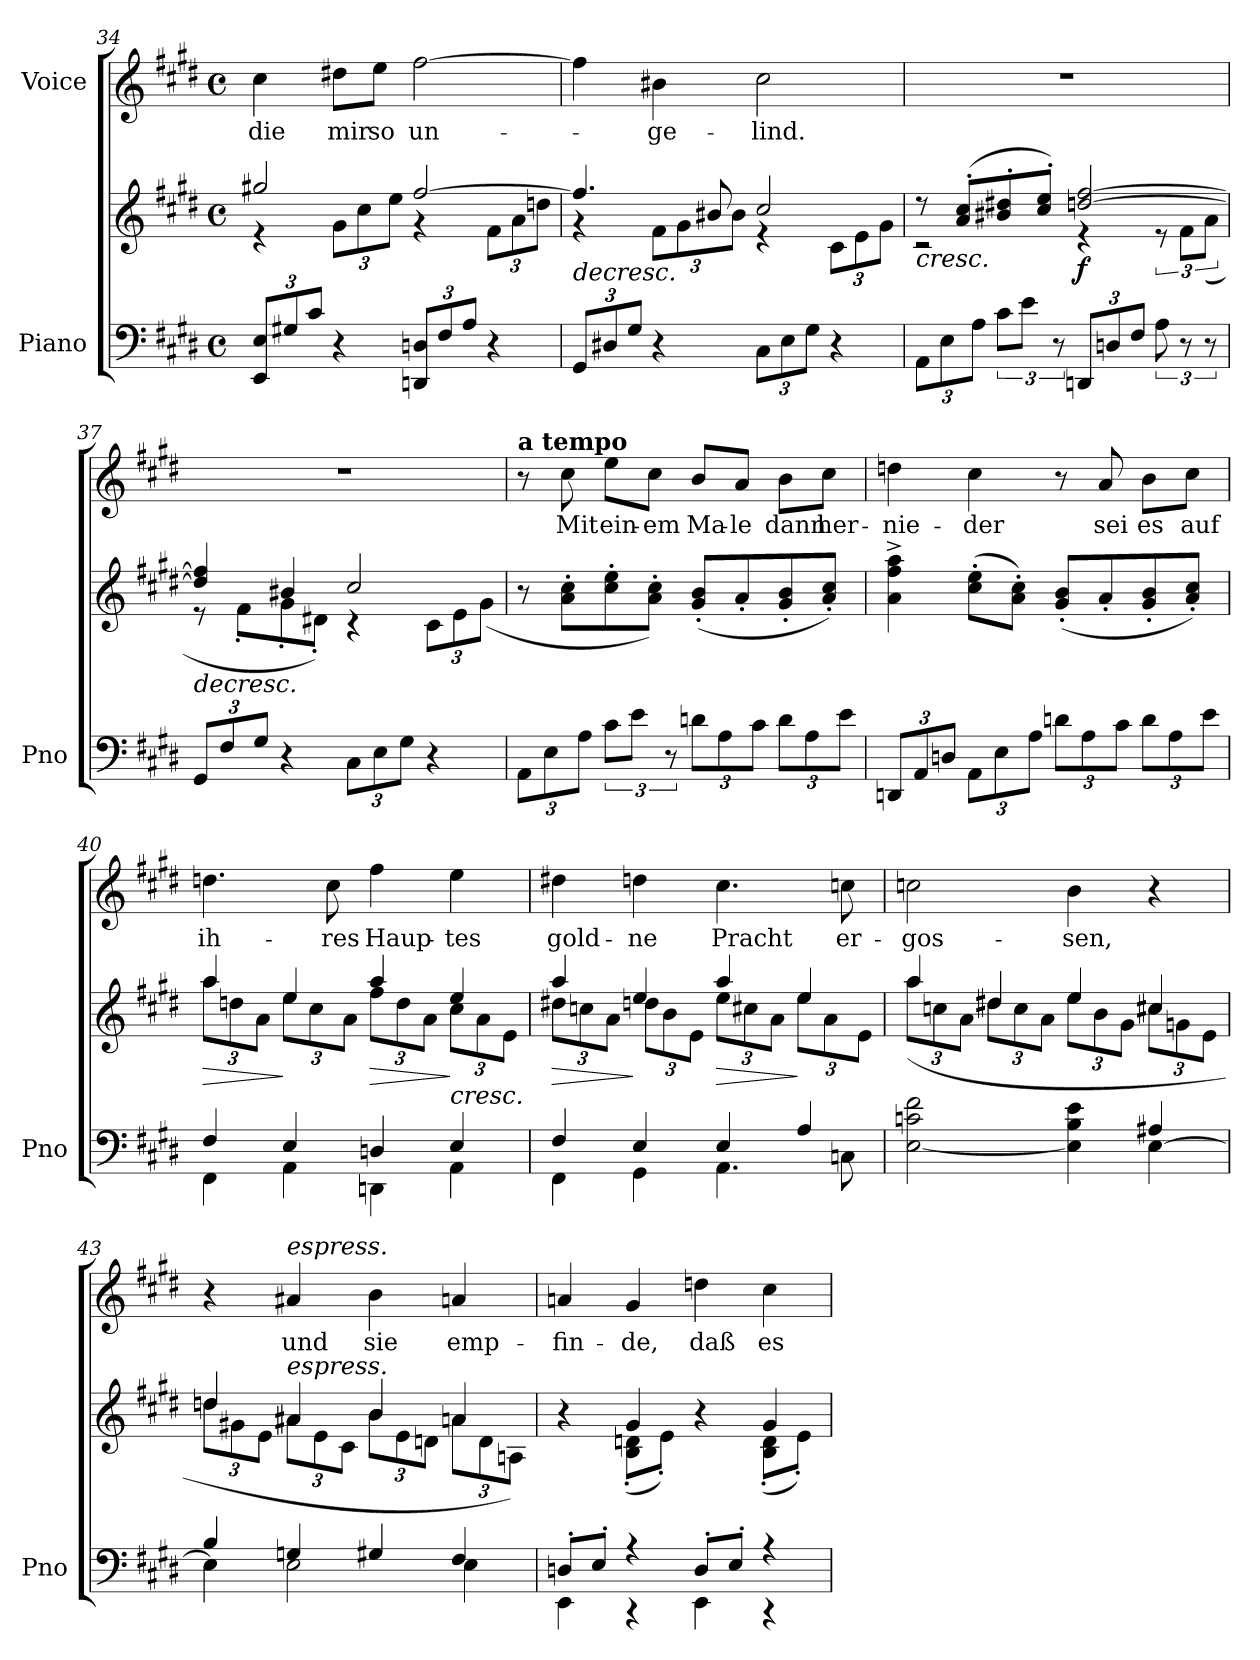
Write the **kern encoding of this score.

**kern	**kern	**dynam	**kern	**text
*part2	*part2	*part2	*part1	*part1
*staff3	*staff2	*staff2/3	*staff1	*staff1
*I"Piano	*	*	*I"Voice	*
*I'Pno	*	*	*	*
*clefF4	*clefG2	*	*clefG2	*
*k[f#c#g#d#]	*k[f#c#g#d#]	*	*k[f#c#g#d#]	*
*M4/4	*M4/4	*	*M4/4	*
*met(c)	*met(c)	*	*met(c)	*
*Xbrackettup	*	*	*	*
=34	=34	=34	=34	=34
*	*^	*	*	*
12EE/ 12E/L	2gg#X/	4r	.	4cc#\	die
12G#X/	.	.	.	.	.
12c#/J	.	.	.	.	.
*	*	*Xbrackettup	*	*	*
4r	.	12g#\L	.	8dd#X\L	mir
.	.	12cc#\	.	.	.
.	.	.	.	8ee\J	so
.	.	12ee\J	.	.	.
12DDn/ 12Dn/L	[2ff#/	4r	.	[2ff#\	un-
12F#/	.	.	.	.	.
12A/J	.	.	.	.	.
4r	.	12f#\L	.	.	.
.	.	12a\	.	.	.
.	.	12ddn\J	.	.	.
=35	=35	=35	=35	=35	=35
!	!	!	!LO:HP:b	!	!
12GG#/L	4.ff#/]	4r	>	4ff#\]	.
12D#X/	.	.	.	.	.
12G#/J	.	.	.	.	.
4r	.	12f#\L	.	4b#X\	-ge-
.	.	12g#\	.	.	.
.	8b#X/	.	.	.	.
.	.	12b#\J	.	.	.
12C#\L	2cc#/	4r	.	2cc#\	-lind.
12E\	.	.	.	.	.
12G#\J	.	.	.	.	.
4r	.	12c#\L	.	.	.
.	.	12e\	.	.	.
.	.	12g#\J	.	.	.
=36	=36	=36	=36	=36	=36
!	!	!	!LO:HP:b	!	!
12AA\L	8r	2r	<	1r	.
12E\	.	.	.	.	.
.	(8a/' 8cc#/'L	.	.	.	.
12A\J	.	.	.	.	.
*brackettup	*	*	*	*	*
12c#\L	8b#X/' 8dd#X/'	.	.	.	.
12e\J	.	.	.	.	.
.	8cc#/' 8ee/'J)	.	.	.	.
12r	.	.	.	.	.
!	!	!	!LO:DY:n=1:b	!	!
(12DDn/L	[2ddn/ [2ff#/	4r	] f	.	.
12Dn/	.	.	.	.	.
12F#/J	.	.	.	.	.
*	*	*brackettup	*	*	*
12A\	.	12r	.	.	.
12r	.	12f#\L	.	.	.
12r	.	(12a\J	.	.	.
=37	=37	=37	=37	=37	=37
!	!	!	!LO:HP:b	!	!
12GG#/L	4ddn/] 4ff#/]	8r	>	1r	.
12F#/	.	.	.	.	.
.	.	8f#'\L	.	.	.
12G#/J	.	.	.	.	.
4r	4b#X/	8g#'\	.	.	.
.	.	8d#X'\J)	[	.	.
*Xbrackettup	*	*	*	*	*
(12C#\L	2cc#/	4r	.	.	.
12E\	.	.	.	.	.
12G#\J	.	.	.	.	.
*	*	*Xbrackettup	*	*	*
4r	.	12c#\L	.	.	.
.	.	12e\	.	.	.
.	.	(12g#\J	.	.	.
=38	=38	=38	=38	=38	=38
!	!	!	!	!LO:TX:a:B:t=a tempo	!
*	*v	*v	*	*	*
12AA\L	8r	.	8r	.
12E\	.	.	.	.
!	!	!LO:DY:b	!	!
!	!	!LO:DY:n=1:b	!	!
.	8a\' 8cc#\'L	other-dynamics f	8cc#\	Mit
12A\J	.	.	.	.
*brackettup	*	*	*	*
12c#\L	8cc#\' 8ee\'	.	8ee\L	ein-
12e\J	.	.	.	.
.	8a\' 8cc#\'J)	.	8cc#\J	-em
12r	.	.	.	.
*Xbrackettup	*	*	*	*
12dn\L	(8g#/' 8b/'L	.	8b/L	Ma-
12A\	.	.	.	.
.	8a'/	.	8a/J	-le
12c#\J	.	.	.	.
12d\L	8g#/' 8b/'	.	8b\L	dann
12A\	.	.	.	.
.	8a/' 8cc#/'J)	.	8cc#\J	her-
12e\J	.	.	.	.
=39	=39	=39	=39	=39
*brackettup	*	*	*	*
12DDn/L	4a\^ 4ff#\^ 4aa\^	.	4ddn\	-nie-
12AA/	.	.	.	.
12Dn/J	.	.	.	.
*Xbrackettup	*	*	*	*
12AA\L	(8cc#\' 8ee\'L	.	4cc#\	-der
12E\	.	.	.	.
.	8a\' 8cc#\'J)	.	.	.
12A\J	.	.	.	.
12dn\L	(8g#/' 8b/'L	.	8r	.
12A\	.	.	.	.
.	8a'/	.	8a/	sei
12c#\J	.	.	.	.
12d\L	8g#/' 8b/'	.	8b\L	es
12A\	.	.	.	.
.	8a/' 8cc#/'J)	.	8cc#\J	auf
12e\J	.	.	.	.
=40	=40	=40	=40	=40
*^	*	*	*	*
!	!	!	!LO:HP:b	!	!
*	*	*^	*	*	*
4F#/	4FF#\	4aa/	12aa\L	>	4.ddn\	ih-
.	.	.	12ddn\	.	.	.
.	.	.	12a\J	.	.	.
4E/	4AA\	4ee/	12ee\L	]	.	.
.	.	.	12cc#\	.	.	.
.	.	.	.	.	8cc#\	-res
.	.	.	12a\J	.	.	.
!	!	!	!	!LO:HP:b	!	!
4Dn/	4DDn\	4aa/	12ff#\L	>	4ff#\	Haup-
.	.	.	12dd\	.	.	.
.	.	.	12a\J	.	.	.
!	!	!	!	!LO:HP:n=1:b	!	!
4E/	4AA\	4ee/	12cc#\L	] <	4ee\	-tes
.	.	.	12a\	.	.	.
.	.	.	12e\J	.	.	.
=41	=41	=41	=41	=41	=41	=41
!	!	!	!	!LO:HP:b	!	!
4F#/	4FF#\	4aa/	12dd#X\L	>	4dd#X\	gold-
.	.	.	12ccn\	.	.	.
.	.	.	12a\J	.	.	.
4E/	4GG#\	4ee/	12ddn\L	]	4ddn\	-ne
.	.	.	12b\	.	.	.
.	.	.	12e\J	.	.	.
!	!	!	!	!LO:HP:b	!	!
4E/	4.AA\	4aa/	12ee\L	>	4.cc#\	Pracht
.	.	.	12cc#X\	.	.	.
.	.	.	12a\J	.	.	.
4A/	.	4ee/	12ee\L	]	.	.
.	.	.	12a\	.	.	.
.	8Cn\	.	.	.	8ccn\	er-
.	.	.	12e\J	.	.	.
*v	*v	*	*	*	*	*
*	*v	*v	*	*	*
.	.	[	.	.
=42	=42	=42	=42	=42
*^	*^	*	*	*
[2E\ 2cn\ 2f#\	2.ryy	4aa/	(12aa\L	.	2ccn\	-gos-
.	.	.	12ccn\	.	.	.
.	.	.	12a\J	.	.	.
.	.	4dd#X/	12dd#X\L	.	.	.
.	.	.	12cc\	.	.	.
.	.	.	12a\J	.	.	.
4E\] 4B\ 4e\	.	4ee/	12ee\L	.	4b\	-sen,
.	.	.	12b\	.	.	.
.	.	.	12g#\J	.	.	.
[4E\	4A#X/	4cc#X/	12cc#\L	.	4r	.
.	.	.	12gn\	.	.	.
.	.	.	12e\J	.	.	.
=43	=43	=43	=43	=43	=43	=43
4B/	4E\]	4ddn/	12dd\L	.	4r	.
.	.	.	12g#X\	.	.	.
.	.	.	12e\J	.	.	.
!	!	!	!	!	!LO:TX:i:t=espress.	!
!	!	!LO:TX:i:t=espress.	!	!	!	!
4Gn/	2E\	4a#X/	12a#\L	.	4a#X/	und
.	.	.	12e\	.	.	.
.	.	.	12c#\J	.	.	.
4G#X/	.	4b/	12b\L	]	4b\	sie
.	.	.	12e\	.	.	.
.	.	.	12dn\J	.	.	.
4F#/	4E\	4an/	12a\L	.	4an/	emp-
.	.	.	12d\	.	.	.
.	.	.	12An\J)	.	.	.
=44	=44	=44	=44	=44	=44	=44
!	!	!	!	!LO:DY:b	!	!
!	!	!	!	!LO:DY:n=1:b	!	!
8Dn'/L	4EE\	4r	4ryy	p other-dynamics	4an/	-fin-
8E'/J	.	.	.	.	.	.
4r	4r	4g#/	(8B\' 8dn\'L	.	4g#/	-de,
.	.	.	8e'\J)	.	.	.
8D'/L	4EE\	4r	4ryy	.	4ddn\	daß
8E'/J	.	.	.	.	.	.
4r	4r	4g#/	(8B\' 8d\'L	.	4cc#\	es
.	.	.	8e'\J)	.	.	.
*v	*v	*	*	*	*	*
*	*v	*v	*	*	*
=	=	=	=	=
*-	*-	*-	*-	*-
